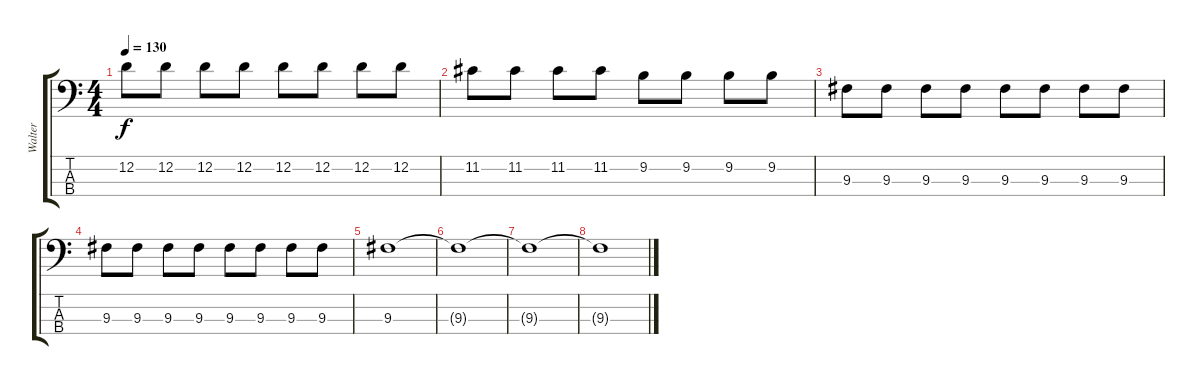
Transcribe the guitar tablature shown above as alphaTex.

\track ("Walter" "Walter") {instrument electricbassfinger}
\staff {score tabs}
\tuning (G2 D2 A1 E1) {hide}
\ts (4 4)
\tempo 130
\clef f4
\ks c
12.2.8{dy f} 12.2.8 12.2.8 12.2.8 12.2.8 12.2.8 12.2.8 12.2.8 |
11.2.8 11.2.8 11.2.8 11.2.8 9.2.8 9.2.8 9.2.8 9.2.8 |
9.3.8 9.3.8 9.3.8 9.3.8 9.3.8 9.3.8 9.3.8 9.3.8 |
9.3.8 9.3.8 9.3.8 9.3.8 9.3.8 9.3.8 9.3.8 9.3.8 |
9.3.1 |
9.3{t}.1 |
9.3{t}.1 |
9.3{t}.1
